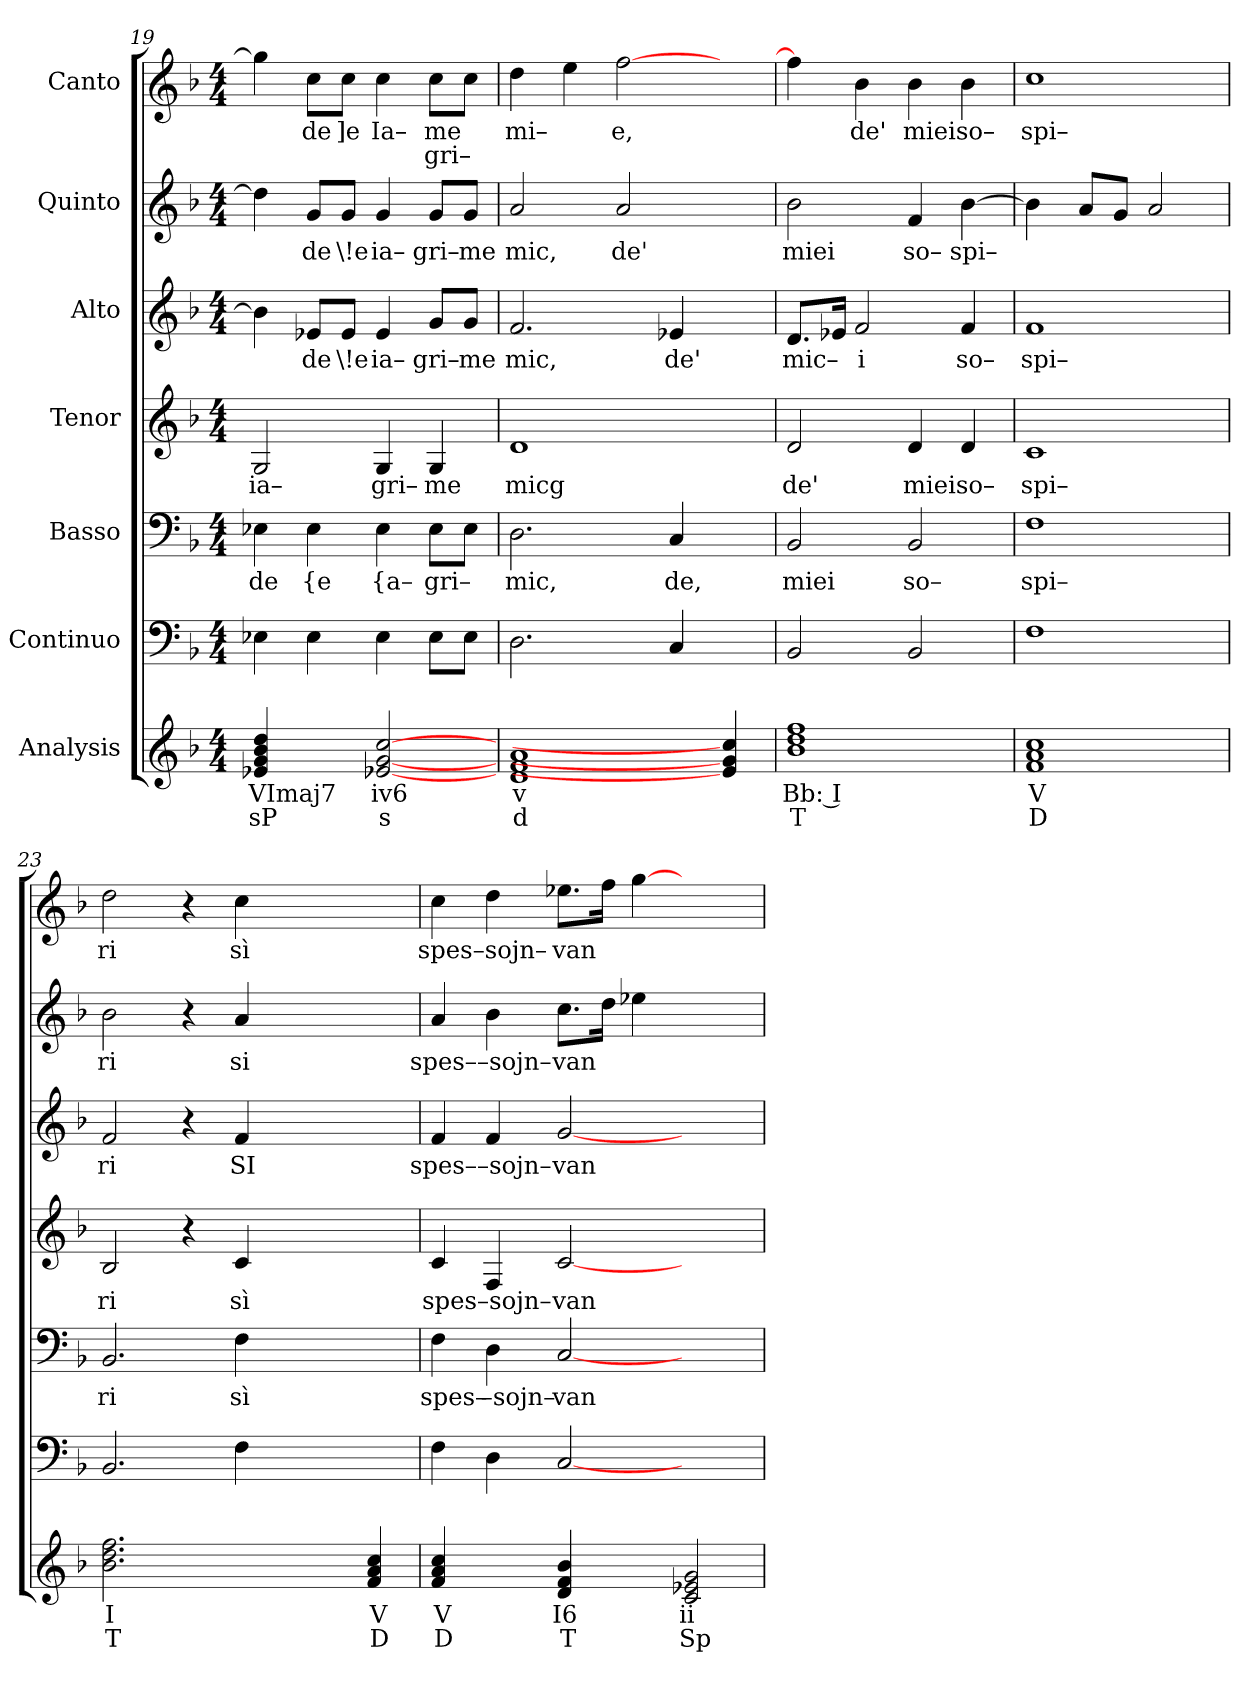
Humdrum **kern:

**kern	**text	**text	**kern	**kern	**text	**kern	**text	**kern	**text	**kern	**text	**kern	**text	**text
*part7	*part7	*part7	*part6	*part5	*part5	*part4	*part4	*part3	*part3	*part2	*part2	*part1	*part1	*part1
*staff7	*staff7	*staff7	*staff6	*staff5	*staff5	*staff4	*staff4	*staff3	*staff3	*staff2	*staff2	*staff1	*staff1	*staff1
*I"Analysis	*	*	*I"Continuo	*I"Basso	*	*I"Tenor	*	*I"Alto	*	*I"Quinto	*	*I"Canto	*	*
*	*	*	*clefF4	*clefF4	*	*clefG2	*	*clefG2	*	*clefG2	*	*clefG2	*	*
*k[b-]	*	*	*k[b-]	*k[b-]	*	*k[b-]	*	*k[b-]	*	*k[b-]	*	*k[b-]	*	*
*	*	*	*F:	*F:	*	*F:	*	*F:	*	*F:	*	*F:	*	*
*M4/4	*	*	*M4/4	*M4/4	*	*M4/4	*	*M4/4	*	*M4/4	*	*M4/4	*	*
=19	=19	=19	=19	=19	=19	=19	=19	=19	=19	=19	=19	=19	=19	=19
!	!	!	!	!	!LO:LY:b	!	!	!	!	!	!	!	!	!
!	!	!	!	!	!	!	!LO:LY:b	!	!	!	!	!	!	!
4e-X 4g 4b- 4dd	VImaj7	sP	4E-X\	4E-X\	de	2G/	ia–	4b-\]	.	4dd\]	.	4gg\]	.	.
!	!	!	!	!	!LO:LY:b	!	!	!	!	!	!	!	!	!
!	!	!	!	!	!	!	!	!	!LO:LY:b	!	!	!	!	!
!	!	!	!	!	!	!	!	!	!	!	!LO:LY:b	!	!	!
!	!	!	!	!	!	!	!	!	!	!	!	!	!LO:LY:b	!
4ryy	.	.	4E-\	4E-\	{e	.	.	8e-X/L	de	8g/L	de	8cc\L	de	.
!	!	!	!	!	!	!	!	!	!LO:LY:b	!	!	!	!	!
!	!	!	!	!	!	!	!	!	!	!	!LO:LY:b	!	!	!
!	!	!	!	!	!	!	!	!	!	!	!	!	!LO:LY:b	!
.	.	.	.	.	.	.	.	8e-/J	\!e	8g/J	\!e	8cc\J	]e	.
!	!	!	!	!	!LO:LY:b	!	!	!	!	!	!	!	!	!
!	!	!	!	!	!	!	!LO:LY:b	!	!	!	!	!	!	!
!	!	!	!	!	!	!	!	!	!LO:LY:b	!	!	!	!	!
!	!	!	!	!	!	!	!	!	!	!	!LO:LY:b	!	!	!
!	!	!	!	!	!	!	!	!	!	!	!	!	!LO:LY:b	!
[2e-X [2g [2cc	iv6	s	4E-\	4E-\	{a–	4G/	gri–	4e-/	ia–	4g/	ia–	4cc\	Ia–	.
!	!	!	!	!	!LO:LY:b	!	!	!	!	!	!	!	!	!
!	!	!	!	!	!	!	!LO:LY:b	!	!	!	!	!	!	!
!	!	!	!	!	!	!	!	!	!LO:LY:b	!	!	!	!	!
!	!	!	!	!	!	!	!	!	!	!	!LO:LY:b	!	!	!
!	!	!	!	!	!	!	!	!	!	!	!	!	!LO:LY:b	!LO:LY:b
.	.	.	8E-\L	8E-\L	gri–	4G/	me	8g/L	gri–	8g/L	gri–	8cc\L	me	gri–
!	!	!	!	!	!	!	!	!	!LO:LY:b	!	!	!	!	!
!	!	!	!	!	!	!	!	!	!	!	!LO:LY:b	!	!	!
.	.	.	8E-\J	8E-\J	.	.	.	8g/J	me	8g/J	me	8cc\J	.	.
=20	=20	=20	=20	=20	=20	=20	=20	=20	=20	=20	=20	=20	=20	=20
!	!	!	!	!	!LO:LY:b	!	!	!	!	!	!	!	!	!
!	!	!	!	!	!	!	!LO:LY:b	!	!	!	!	!	!	!
!	!	!	!	!	!	!	!	!	!LO:LY:b	!	!	!	!	!
!	!	!	!	!	!	!	!	!	!	!	!LO:LY:b	!	!	!
!	!	!	!	!	!	!	!	!	!	!	!	!	!LO:LY:b	!
1d 1f 1a	v	d	2.D\	2.D\	mic,	1d	micg	2.f/	mic,	2a/	mic,	4dd\	mi–	.
.	.	.	.	.	.	.	.	.	.	.	.	4ee\	.	.
!	!	!	!	!	!	!	!	!	!	!	!LO:LY:b	!	!	!
!	!	!	!	!	!	!	!	!	!	!	!	!	!LO:LY:b	!
.	.	.	.	.	.	.	.	.	.	2a/	de'	[2ff\	e,	.
!	!	!	!	!	!LO:LY:b	!	!	!	!	!	!	!	!	!
!	!	!	!	!	!	!	!	!	!LO:LY:b	!	!	!	!	!
.	.	.	4C/	4C/	de,	.	.	4e-X/	de'	.	.	.	.	.
4e-] 4g] 4cc]	.	.	4ryy	4ryy	.	4ryy	.	4ryy	.	4ryy	.	4ryy	.	.
=21	=21	=21	=21	=21	=21	=21	=21	=21	=21	=21	=21	=21	=21	=21
!	!	!	!	!	!LO:LY:b	!	!	!	!	!	!	!	!	!
!	!	!	!	!	!	!	!LO:LY:b	!	!	!	!	!	!	!
!	!	!	!	!	!	!	!	!	!LO:LY:b	!	!	!	!	!
!	!	!	!	!	!	!	!	!	!	!	!LO:LY:b	!	!	!
1b- 1dd 1ff	Bb: I	T	2BB-/	2BB-/	miei	2d/	de'	8.d/L	mic–	2b-\	miei	4ff\]	.	.
.	.	.	.	.	.	.	.	16e-X/Jk	.	.	.	.	.	.
!	!	!	!	!	!	!	!	!	!LO:LY:b	!	!	!	!	!
!	!	!	!	!	!	!	!	!	!	!	!	!	!LO:LY:b	!
.	.	.	.	.	.	.	.	2f/	i	.	.	4b-\	de'	.
!	!	!	!	!	!LO:LY:b	!	!	!	!	!	!	!	!	!
!	!	!	!	!	!	!	!LO:LY:b	!	!	!	!	!	!	!
!	!	!	!	!	!	!	!	!	!	!	!LO:LY:b	!	!	!
!	!	!	!	!	!	!	!	!	!	!	!	!	!LO:LY:b	!
.	.	.	2BB-/	2BB-/	so–	4d/	miei	.	.	4f/	so–	4b-\	miei	.
!	!	!	!	!	!	!	!LO:LY:b	!	!	!	!	!	!	!
!	!	!	!	!	!	!	!	!	!LO:LY:b	!	!	!	!	!
!	!	!	!	!	!	!	!	!	!	!	!LO:LY:b	!	!	!
!	!	!	!	!	!	!	!	!	!	!	!	!	!LO:LY:b	!
.	.	.	.	.	.	4d/	so–	4f/	so–	[4b-\	spi–	4b-\	so–	.
=22	=22	=22	=22	=22	=22	=22	=22	=22	=22	=22	=22	=22	=22	=22
!	!	!	!	!	!LO:LY:b	!	!	!	!	!	!	!	!	!
!	!	!	!	!	!	!	!LO:LY:b	!	!	!	!	!	!	!
!	!	!	!	!	!	!	!	!	!LO:LY:b	!	!	!	!	!
!	!	!	!	!	!	!	!	!	!	!	!	!	!LO:LY:b	!
1f 1a 1cc	V	D	1F	1F	spi–	1c	spi–	1f	spi–	4b-\]	.	1cc	spi–	.
.	.	.	.	.	.	.	.	.	.	8a/L	.	.	.	.
.	.	.	.	.	.	.	.	.	.	8g/J	.	.	.	.
.	.	.	.	.	.	.	.	.	.	2a/	.	.	.	.
=23	=23	=23	=23	=23	=23	=23	=23	=23	=23	=23	=23	=23	=23	=23
!	!	!	!	!	!LO:LY:b	!	!	!	!	!	!	!	!	!
!	!	!	!	!	!	!	!LO:LY:b	!	!	!	!	!	!	!
!	!	!	!	!	!	!	!	!	!LO:LY:b	!	!	!	!	!
!	!	!	!	!	!	!	!	!	!	!	!LO:LY:b	!	!	!
!	!	!	!	!	!	!	!	!	!	!	!	!	!LO:LY:b	!
2.b- 2.dd 2.ff	I	T	2.BB-/	2.BB-/	ri	2B-/	ri	2f/	ri	2b-\	ri	2dd\	ri	.
.	.	.	.	.	.	4r	.	4r	.	4r	.	4r	.	.
!	!	!	!	!	!LO:LY:b	!	!	!	!	!	!	!	!	!
!	!	!	!	!	!	!	!LO:LY:b	!	!	!	!	!	!	!
!	!	!	!	!	!	!	!	!	!LO:LY:b	!	!	!	!	!
!	!	!	!	!	!	!	!	!	!	!	!LO:LY:b	!	!	!
!	!	!	!	!	!	!	!	!	!	!	!	!	!LO:LY:b	!
2.ryy	.	.	4F\	4F\	sì	4c/	sì	4f/	SI	4a/	si	4cc\	sì	.
.	.	.	2.ryy	2.ryy	.	2.ryy	.	2.ryy	.	2.ryy	.	2.ryy	.	.
4f 4a 4cc	V	D	.	.	.	.	.	.	.	.	.	.	.	.
=24	=24	=24	=24	=24	=24	=24	=24	=24	=24	=24	=24	=24	=24	=24
!	!	!	!	!	!LO:LY:b	!	!	!	!	!	!	!	!	!
!	!	!	!	!	!	!	!LO:LY:b	!	!	!	!	!	!	!
!	!	!	!	!	!	!	!	!	!LO:LY:b	!	!	!	!	!
!	!	!	!	!	!	!	!	!	!	!	!LO:LY:b	!	!	!
!	!	!	!	!	!	!	!	!	!	!	!	!	!LO:LY:b	!
4f 4a 4cc	V	D	4F\	4F\	spes–	4c/	spes–sojn–	4f/	spes––sojn–	4a/	spes––sojn–	4cc\	spes–sojn–	.
!	!	!	!	!	!LO:LY:b	!	!	!	!	!	!	!	!	!
4ryy	.	.	4D\	4D\	–sojn–	4F/	.	4f/	.	4b-\	.	4dd\	.	.
!	!	!	!	!	!LO:LY:b	!	!	!	!	!	!	!	!	!
!	!	!	!	!	!	!	!LO:LY:b	!	!	!	!	!	!	!
!	!	!	!	!	!	!	!	!	!LO:LY:b	!	!	!	!	!
!	!	!	!	!	!	!	!	!	!	!	!LO:LY:b	!	!	!
!	!	!	!	!	!	!	!	!	!	!	!	!	!LO:LY:b	!
4d 4f 4b-	I6	T	[2C/	[2C/	van	[2c/	van	[2g/	van	8.cc\L	van	8.ee-X\L	van	.
.	.	.	.	.	.	.	.	.	.	16dd\Jk	.	16ff\Jk	.	.
4ryy	.	.	.	.	.	.	.	.	.	4ee-X\	.	[4gg\	.	.
2c 2e-X 2g	ii	Sp	2ryy	2ryy	.	2ryy	.	2ryy	.	2ryy	.	2ryy	.	.
=	=	=	=	=	=	=	=	=	=	=	=	=	=	=
*-	*-	*-	*-	*-	*-	*-	*-	*-	*-	*-	*-	*-	*-	*-
